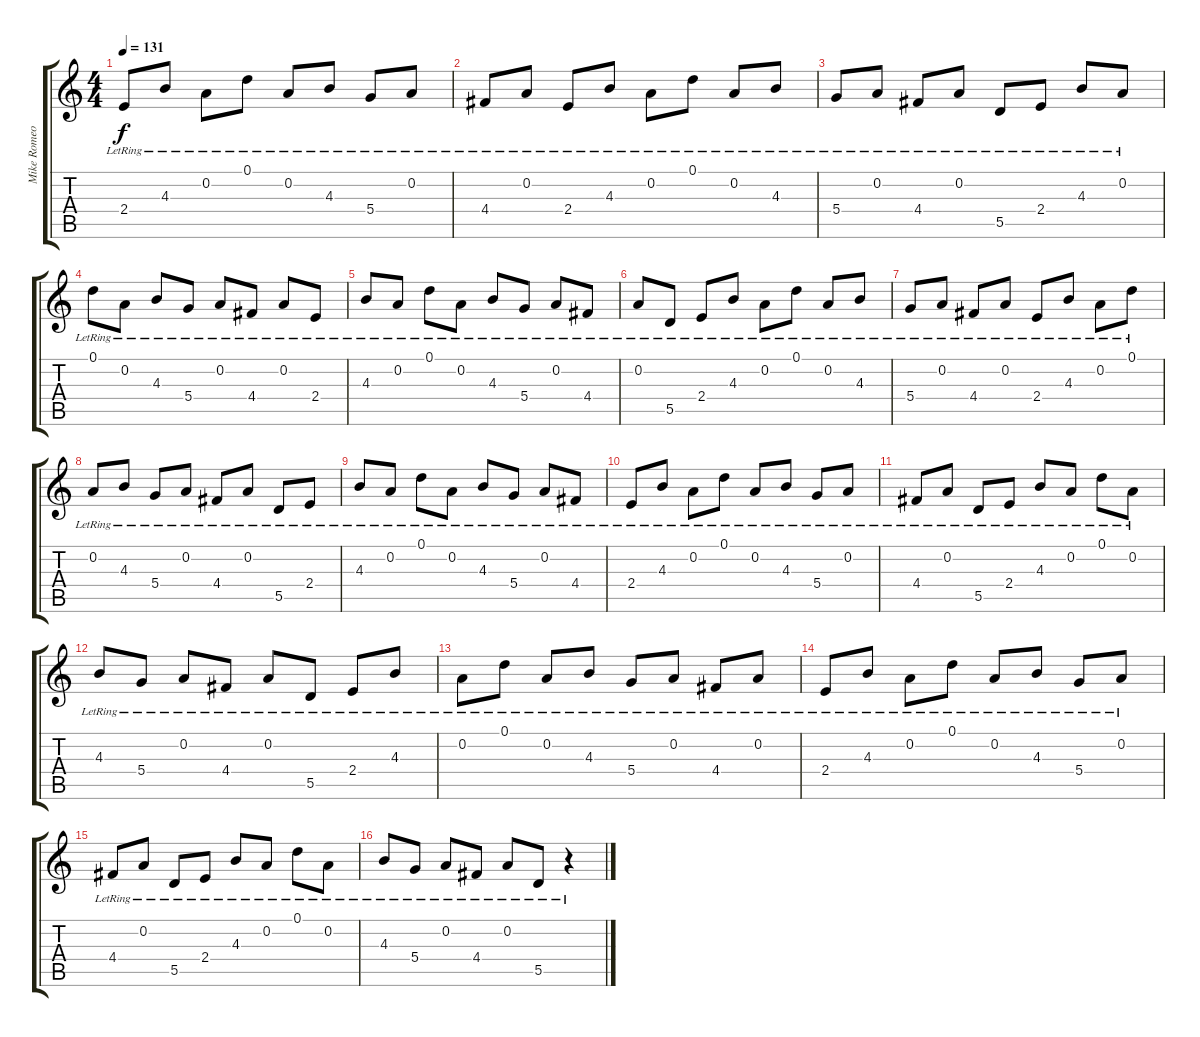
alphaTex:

\track ("Mike Romeo (Acoustic, tuned)" "Mike Romeo") {instrument acousticguitarsteel}
\staff {score tabs}
\tuning (D4 A3 G3 D3 A2 E2) {hide}
\ts (4 4)
\tempo 131
\clef g2
\ks c
2.4{lr}.8{dy f instrument acousticguitarsteel} 4.3{lr}.8 0.2{lr}.8 0.1{lr}.8 0.2{lr}.8 4.3{lr}.8 5.4{lr}.8 0.2{lr}.8 |
4.4{lr}.8 0.2{lr}.8 2.4{lr}.8 4.3{lr}.8 0.2{lr}.8 0.1{lr}.8 0.2{lr}.8 4.3{lr}.8 |
5.4{lr}.8 0.2{lr}.8 4.4{lr}.8 0.2{lr}.8 5.5{lr}.8 2.4{lr}.8 4.3{lr}.8 0.2{lr}.8 |
0.1{lr}.8 0.2{lr}.8 4.3{lr}.8 5.4{lr}.8 0.2{lr}.8 4.4{lr}.8 0.2{lr}.8 2.4{lr}.8 |
4.3{lr}.8 0.2{lr}.8 0.1{lr}.8 0.2{lr}.8 4.3{lr}.8 5.4{lr}.8 0.2{lr}.8 4.4{lr}.8 |
0.2{lr}.8 5.5{lr}.8 2.4{lr}.8 4.3{lr}.8 0.2{lr}.8 0.1{lr}.8 0.2{lr}.8 4.3{lr}.8 |
5.4{lr}.8 0.2{lr}.8 4.4{lr}.8 0.2{lr}.8 2.4{lr}.8 4.3{lr}.8 0.2{lr}.8 0.1{lr}.8 |
0.2{lr}.8 4.3{lr}.8 5.4{lr}.8 0.2{lr}.8 4.4{lr}.8 0.2{lr}.8 5.5{lr}.8 2.4{lr}.8 |
4.3{lr}.8 0.2{lr}.8 0.1{lr}.8 0.2{lr}.8 4.3{lr}.8 5.4{lr}.8 0.2{lr}.8 4.4{lr}.8 |
2.4{lr}.8 4.3{lr}.8 0.2{lr}.8 0.1{lr}.8 0.2{lr}.8 4.3{lr}.8 5.4{lr}.8 0.2{lr}.8 |
4.4{lr}.8 0.2{lr}.8 5.5{lr}.8 2.4{lr}.8 4.3{lr}.8 0.2{lr}.8 0.1{lr}.8 0.2{lr}.8 |
4.3{lr}.8 5.4{lr}.8 0.2{lr}.8 4.4{lr}.8 0.2{lr}.8 5.5{lr}.8 2.4{lr}.8 4.3{lr}.8 |
0.2{lr}.8 0.1{lr}.8 0.2{lr}.8 4.3{lr}.8 5.4{lr}.8 0.2{lr}.8 4.4{lr}.8 0.2{lr}.8 |
2.4{lr}.8 4.3{lr}.8 0.2{lr}.8 0.1{lr}.8 0.2{lr}.8 4.3{lr}.8 5.4{lr}.8 0.2{lr}.8 |
4.4{lr}.8 0.2{lr}.8 5.5{lr}.8 2.4{lr}.8 4.3{lr}.8 0.2{lr}.8 0.1{lr}.8 0.2{lr}.8 |
4.3{lr}.8 5.4{lr}.8 0.2{lr}.8 4.4{lr}.8 0.2{lr}.8 5.5{lr}.8 r.4
